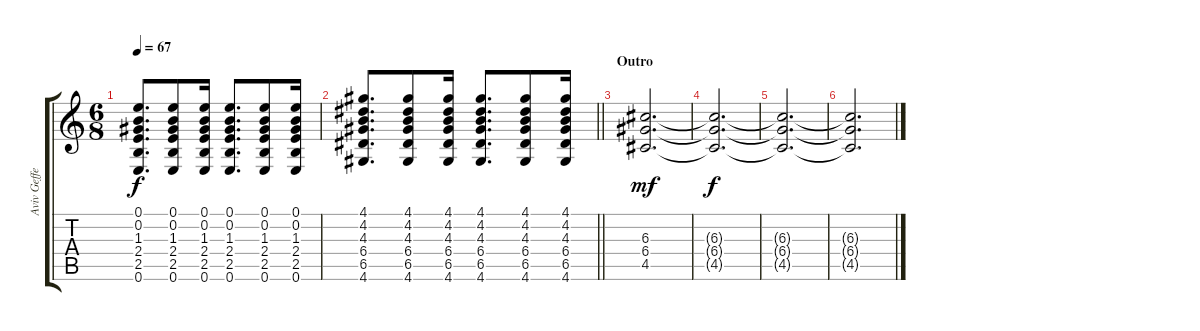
\track ("Aviv Geffen (Guitar)" "Aviv Geffe") {instrument acousticguitarsteel}
\staff {score tabs}
\tuning (E4 B3 G3 D3 A2 E2) {hide}
\ts (6 8)
\tempo 67
\clef g2
\ks c
(0.1 0.2 1.3 2.4 2.5 0.6).8{d dy f} (0.1 0.2 1.3 2.4 2.5 0.6).8 (0.1 0.2 1.3 2.4 2.5 0.6).16 (0.1 0.2 1.3 2.4 2.5 0.6).8{d} (0.1 0.2 1.3 2.4 2.5 0.6).8 (0.1 0.2 1.3 2.4 2.5 0.6).16 |
\barLineRight lightlight
(4.1 4.2 4.3 6.4 6.5 4.6).8{d} (4.1 4.2 4.3 6.4 6.5 4.6).8 (4.1 4.2 4.3 6.4 6.5 4.6).16 (4.1 4.2 4.3 6.4 6.5 4.6).8{d} (4.1 4.2 4.3 6.4 6.5 4.6).8 (4.1 4.2 4.3 6.4 6.5 4.6).16 |
\section ("" "Outro")
(6.3 6.4 4.5).2{d dy mf volume 16 instrument overdrivenguitar} |
(6.3{t} 6.4{t} 4.5{t}).2{d dy f} |
(6.3{t} 6.4{t} 4.5{t}).2{d} |
(6.3{t} 6.4{t} 4.5{t}).2{d}
